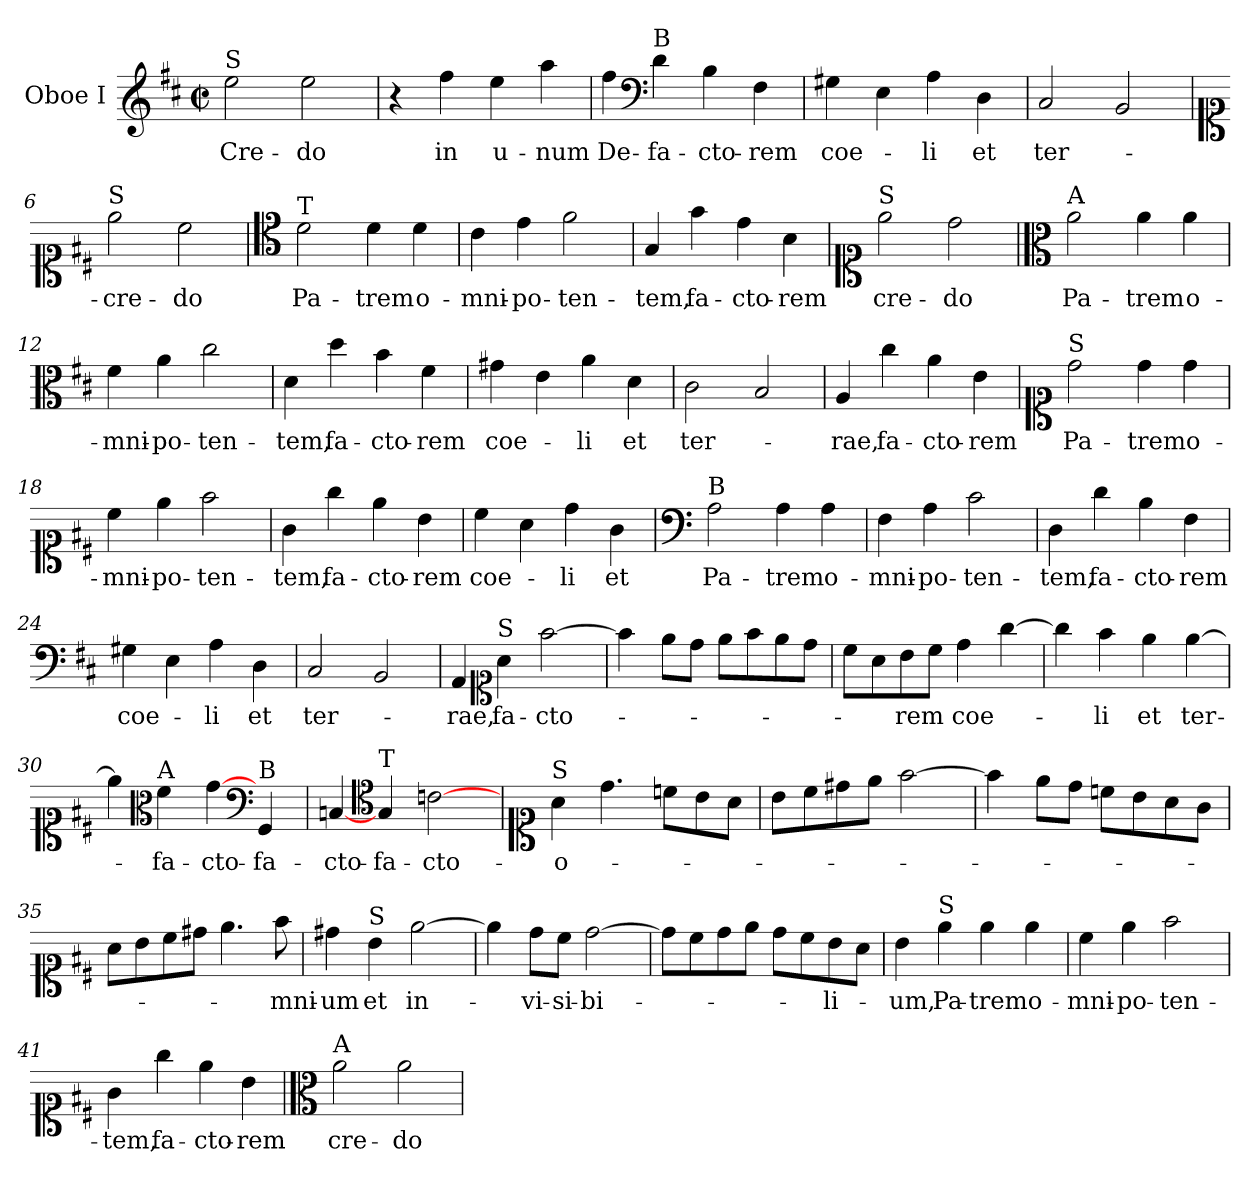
**kern	**text
*part1	*part1
*staff1	*staff1
*I"Oboe I	*
*I'Ob. I	*
*clefG2	*
*k[f#c#]	*
*M2/2	*
*met(c|)	*
*MM200	*
=1	=1
!LO:TX:a:t=S	!
2ee	Cre-
2ee	-do
=2	=2
4r	.
4ff#	in
4ee	u-
4aa	-num
=3	=3
4ff#	De-
*clefF4	*
!LO:TX:a:t=B	!
4d	fa-
4B	-cto-
4F#	-rem
=4	=4
4G#X	coe-
4E	.
4A	-li
4D	et
=5	=5
2C#	ter-
2BB	.
=6	=6
*clefC1	*
!LO:TX:a:t=S	!
2ee	cre-
2cc#	-do
=7	=7
*clefC4	*
!LO:TX:a:t=T	!
2d	Pa-
4d	-trem
4d	o-
=8	=8
4c#	-mni-
4e	-po-
2f#	-ten-
=9	=9
4G	-tem,
4g	fa-
4e	-cto-
4B	-rem
=10	=10
*clefC1	*
!LO:TX:a:t=S	!
2ee	cre-
2dd	-do
=11	=11
*clefC3	*
!LO:TX:a:t=A	!
2a	Pa-
4a	-trem
4a	o-
=12	=12
4f#	-mni-
4a	-po-
2cc#	-ten-
=13	=13
4d	-tem,
4dd	fa-
4b	-cto-
4f#	-rem
=14	=14
4g#X	coe-
4e	.
4a	-li
4d	et
=15	=15
2c#	ter-
2B	.
=16	=16
4A	-rae,
4cc#	fa-
4a	-cto-
4e	-rem
=17	=17
*clefC1	*
!LO:TX:a:t=S	!
2dd	Pa-
4dd	-trem
4dd	o-
=18	=18
4cc#	-mni-
4ee	-po-
2ff#	-ten-
=19	=19
4g	-tem,
4gg	fa-
4ee	-cto-
4b	-rem
=20	=20
4cc#	coe-
4a	.
4dd	-li
4g	et
=21	=21
*clefF4	*
!LO:TX:a:t=B	!
2A	Pa-
4A	-trem
4A	o-
=22	=22
4F#	-mni-
4A	-po-
2c#	-ten-
=23	=23
4D	-tem,
4d	fa-
4B	-cto-
4F#	-rem
=24	=24
4G#X	coe-
4E	.
4A	-li
4D	et
=25	=25
2C#	ter-
2BB	.
=26	=26
4AA	-rae,
*clefC1	*
!LO:TX:a:t=S	!
4a	fa-
[2ff#	-cto-
=27	=27
4ff#]	.
8ee\L	.
8dd\J	.
8ee\L	.
8ff#\	.
8ee\	.
8dd\J	.
=28	=28
8cc#\L	.
8a\	.
8b\	-rem
8cc#\J	.
4dd	coe-
[4gg	.
=29	=29
4gg]	.
4ff#	-li
4ee	et
[4ee	ter-
=30	=30
4ee]	.
*clefC3	*
!LO:TX:a:t=A	!
4f#	fa-
[4g	-cto-
*clefF4	*
!LO:TX:a:t=B	!
4GG	fa-
=31	=31
[4Cn	-cto-
*clefC4	*
!LO:TX:a:t=T	!
4G	fa-
[2cn	-cto-
=32	=32
*clefC1	*
!LO:TX:a:t=S	!
4a	o-
4.dd	.
8ccn\L	.
8b\	.
8a\J	.
=33	=33
8b\L	.
8cc#\	.
8dd#X\	.
8ee\J	.
[2ff#	.
=34	=34
4ff#]	.
8ee\L	.
8dd\J	.
8ccn\L	.
8b\	.
8a\	.
8g\J	.
=35	=35
8a\L	.
8b\	.
8cc#\	.
8dd#X\J	.
4.ee	.
8ff#	-mni-
=36	=36
4dd#X	-um
!LO:TX:a:t=S	!
4b	et
[2ee	in-
=37	=37
4ee]	.
8dd\L	-vi-
8cc#\J	-si-
[2dd	-bi-
=38	=38
8dd\L]	.
8cc#\	.
8dd\	.
8ee\J	.
8dd\L	.
8cc#\	.
8b\	-li-
8a\J	.
=39	=39
4b	-um,
!LO:TX:a:t=S	!
4ee	Pa-
4ee	-trem
4ee	o-
=40	=40
4cc#	-mni-
4ee	-po-
2ff#	-ten-
=41	=41
4g	-tem,
4gg	fa-
4ee	-cto-
4b	-rem
=42	=42
*clefC3	*
!LO:TX:a:t=A	!
2a	cre-
2a	-do
=	=
*-	*-
